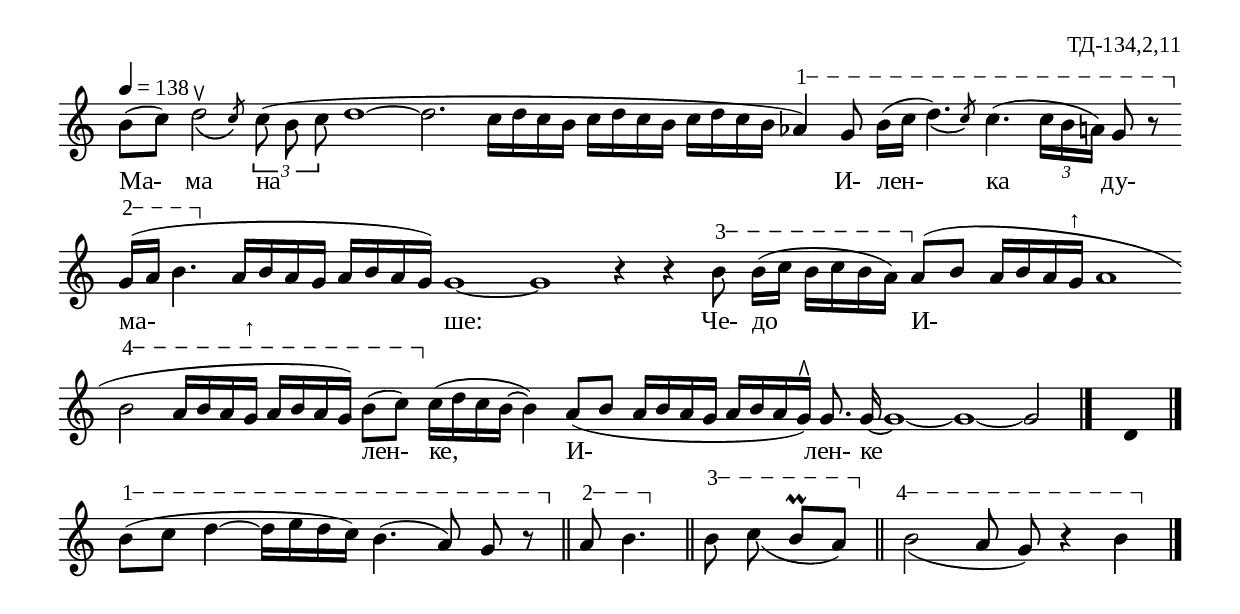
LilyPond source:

%{
sva_134_2_11
%}

\include "td-preamble.ly"

\score {
\relative c'' {
\tempo 4 = 138
%%\time 2/4
\cadenzaOn
\phrasingSlurDown
b8([ c]) \afterGrace d2^\ltoe\( { \stdB c8\) \stdE } \times 2/3 { c8( b c] } d1~ d2.
c16[ d c b] c[ d c b] c[ d c b] 
\varA
aes4\startTextSpan) g8\noBeam b16([ c] \afterGrace d4.)\( { \stdB c8\) \stdE }  
c4.( \times 2/3 { c16[ b a]) } g8 r\stopTextSpan 
\bar "" \break
\varB
g16\startTextSpan[( a] b4.\stopTextSpan 
a16[ b a g] a[ b a g]) g1~ g r4 r
\varC
b8\startTextSpan\noBeam b16[( c] b[ c b a\stopTextSpan]) 
a8([ b] a16[ b a g^"↑"] a1 
\bar "" \break
\varD
b2\startTextSpan a16[ b a g^"↑"] a[ b a g]) b8[( c\stopTextSpan]) 
c16([ d c b]~ b4) a8([ b] a16[ b a g] a[ b a g^\rtoe]) g8.\noBeam g16~ g1~ g~ g2
 \bar "|." 
s4 \fixB d \fixC
  \bar "|." 
 \break
\varA
b'8\startTextSpan([ c] d4~ d16[ e d c]) b4.( a8) g\noBeam r\stopTextSpan \bar "||"
\varB
a8\startTextSpan\noBeam b4.\stopTextSpan \bar "||"
\varC
\slurDown
b8\startTextSpan\noBeam c( b\prall[ a\stopTextSpan]) \bar "||"
\varD
s8\startTextSpan( b2 a8 g) r4 b\stopTextSpan
  \bar "|." 
}
\addlyrics { Ма- ма на И- лен- ка ду- ма- ше: Че- до И- лен- ке, И- лен- ке }
%
\layout {
   \context { 
	    \Staff \remove "Time_signature_engraver" } 
  indent = #0
  line-width = 190\mm
  ragged-right=##f
}
%
\midi { 
	\context {
		\Score tempoWholesPerMinute = #(ly:make-moment 138 4)
		}
	}
}
%
\header{
  opus = "ТД-134,2,11"
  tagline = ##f
}


